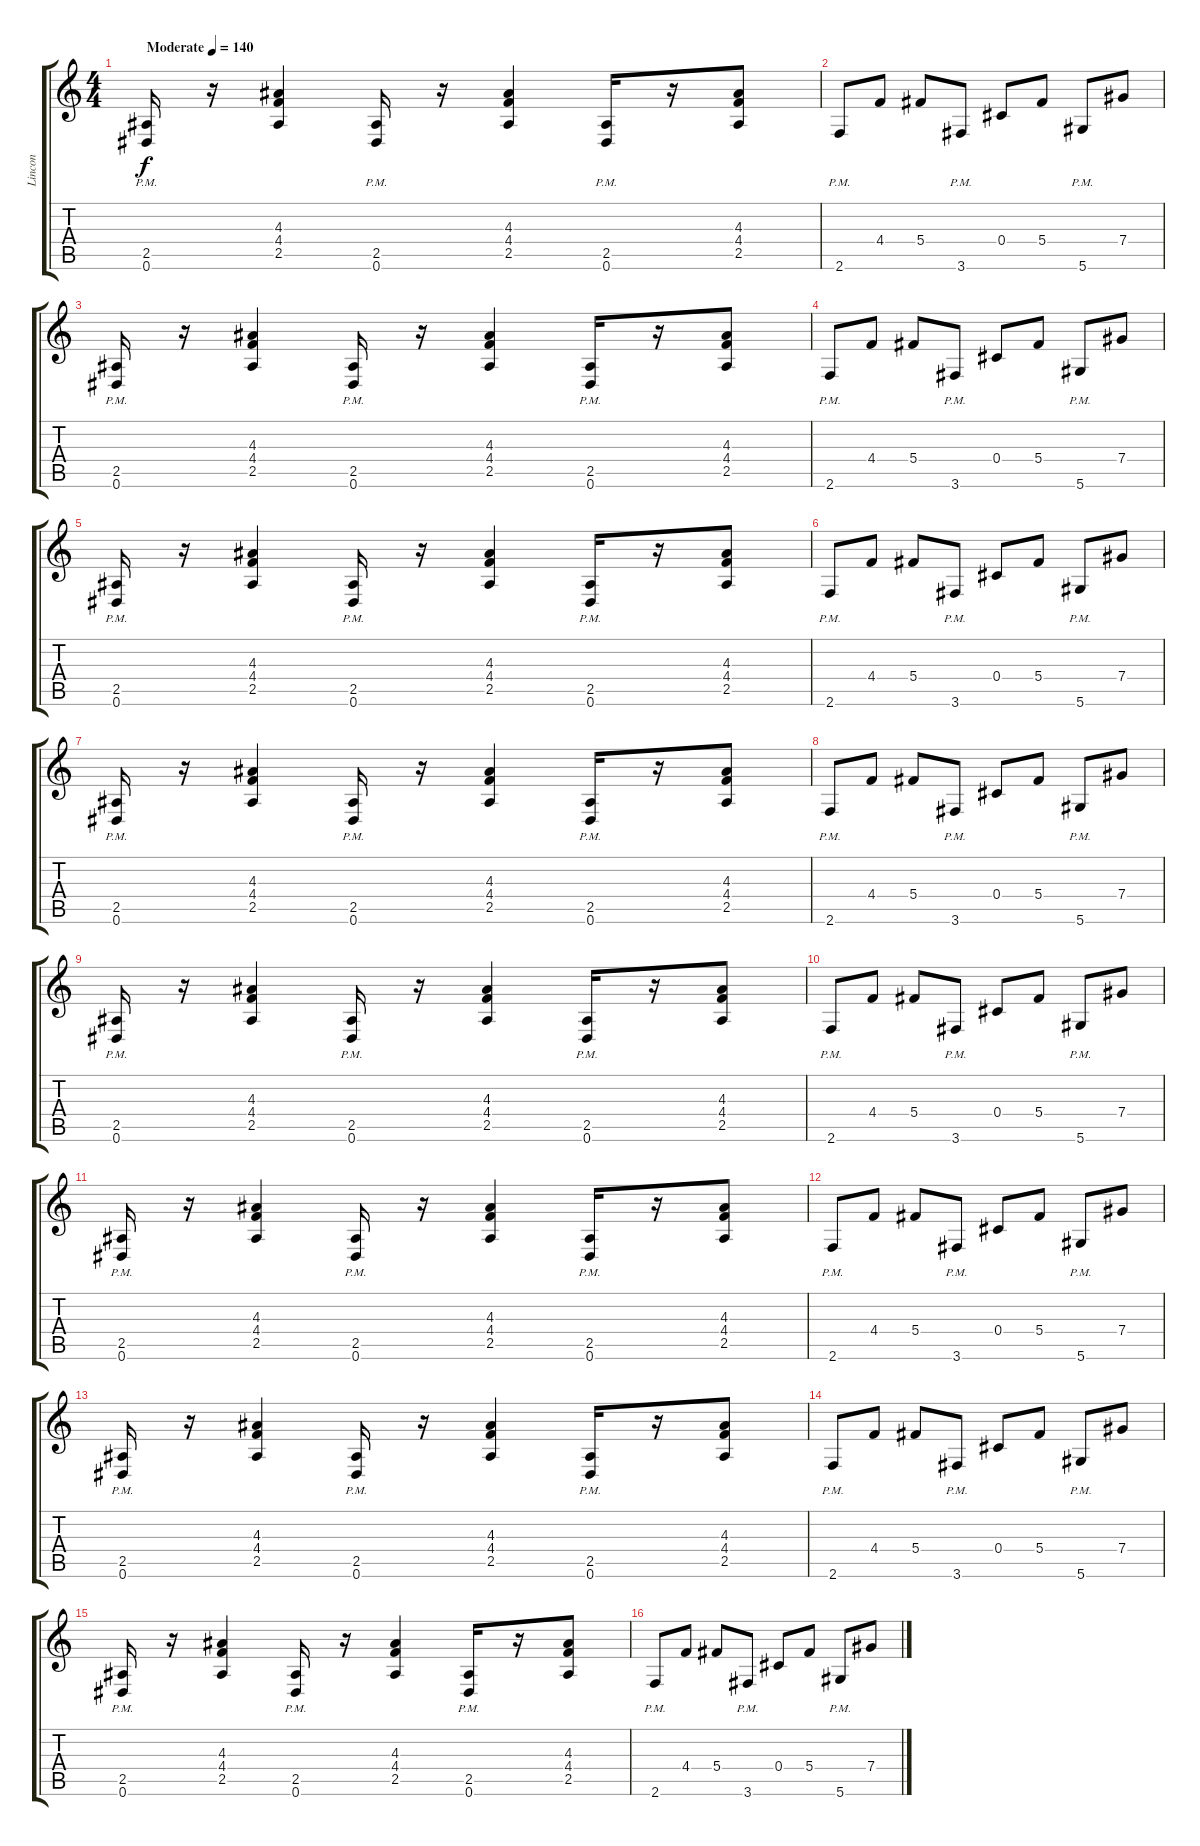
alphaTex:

\track ("Lincon" "Lincon") {instrument distortionguitar}
\staff {score tabs}
\tuning (Eb4 Bb3 Gb3 Db3 Ab2 Eb2) {hide}
\ts (4 4)
\tempo (140 "Moderate")
\clef g2
\ks c
(2.5{pm} 0.6{pm}).16{dy f instrument distortionguitar} r.16 (4.3 4.4 2.5).4 (2.5{pm} 0.6{pm}).16 r.16 (4.3 4.4 2.5).4 (2.5{pm} 0.6{pm}).16 r.16 (4.3 4.4 2.5).8 |
2.6{pm}.8 4.4.8 5.4.8 3.6{pm}.8 0.4.8 5.4.8 5.6{pm}.8 7.4.8 |
(2.5{pm} 0.6{pm}).16 r.16 (4.3 4.4 2.5).4 (2.5{pm} 0.6{pm}).16 r.16 (4.3 4.4 2.5).4 (2.5{pm} 0.6{pm}).16 r.16 (4.3 4.4 2.5).8 |
2.6{pm}.8 4.4.8 5.4.8 3.6{pm}.8 0.4.8 5.4.8 5.6{pm}.8 7.4.8 |
(2.5{pm} 0.6{pm}).16 r.16 (4.3 4.4 2.5).4 (2.5{pm} 0.6{pm}).16 r.16 (4.3 4.4 2.5).4 (2.5{pm} 0.6{pm}).16 r.16 (4.3 4.4 2.5).8 |
2.6{pm}.8 4.4.8 5.4.8 3.6{pm}.8 0.4.8 5.4.8 5.6{pm}.8 7.4.8 |
(2.5{pm} 0.6{pm}).16 r.16 (4.3 4.4 2.5).4 (2.5{pm} 0.6{pm}).16 r.16 (4.3 4.4 2.5).4 (2.5{pm} 0.6{pm}).16 r.16 (4.3 4.4 2.5).8 |
2.6{pm}.8 4.4.8 5.4.8 3.6{pm}.8 0.4.8 5.4.8 5.6{pm}.8 7.4.8 |
(2.5{pm} 0.6{pm}).16 r.16 (4.3 4.4 2.5).4 (2.5{pm} 0.6{pm}).16 r.16 (4.3 4.4 2.5).4 (2.5{pm} 0.6{pm}).16 r.16 (4.3 4.4 2.5).8 |
2.6{pm}.8 4.4.8 5.4.8 3.6{pm}.8 0.4.8 5.4.8 5.6{pm}.8 7.4.8 |
(2.5{pm} 0.6{pm}).16 r.16 (4.3 4.4 2.5).4 (2.5{pm} 0.6{pm}).16 r.16 (4.3 4.4 2.5).4 (2.5{pm} 0.6{pm}).16 r.16 (4.3 4.4 2.5).8 |
2.6{pm}.8 4.4.8 5.4.8 3.6{pm}.8 0.4.8 5.4.8 5.6{pm}.8 7.4.8 |
(2.5{pm} 0.6{pm}).16 r.16 (4.3 4.4 2.5).4 (2.5{pm} 0.6{pm}).16 r.16 (4.3 4.4 2.5).4 (2.5{pm} 0.6{pm}).16 r.16 (4.3 4.4 2.5).8 |
2.6{pm}.8 4.4.8 5.4.8 3.6{pm}.8 0.4.8 5.4.8 5.6{pm}.8 7.4.8 |
(2.5{pm} 0.6{pm}).16 r.16 (4.3 4.4 2.5).4 (2.5{pm} 0.6{pm}).16 r.16 (4.3 4.4 2.5).4 (2.5{pm} 0.6{pm}).16 r.16 (4.3 4.4 2.5).8 |
2.6{pm}.8 4.4.8 5.4.8 3.6{pm}.8 0.4.8 5.4.8 5.6{pm}.8 7.4.8
